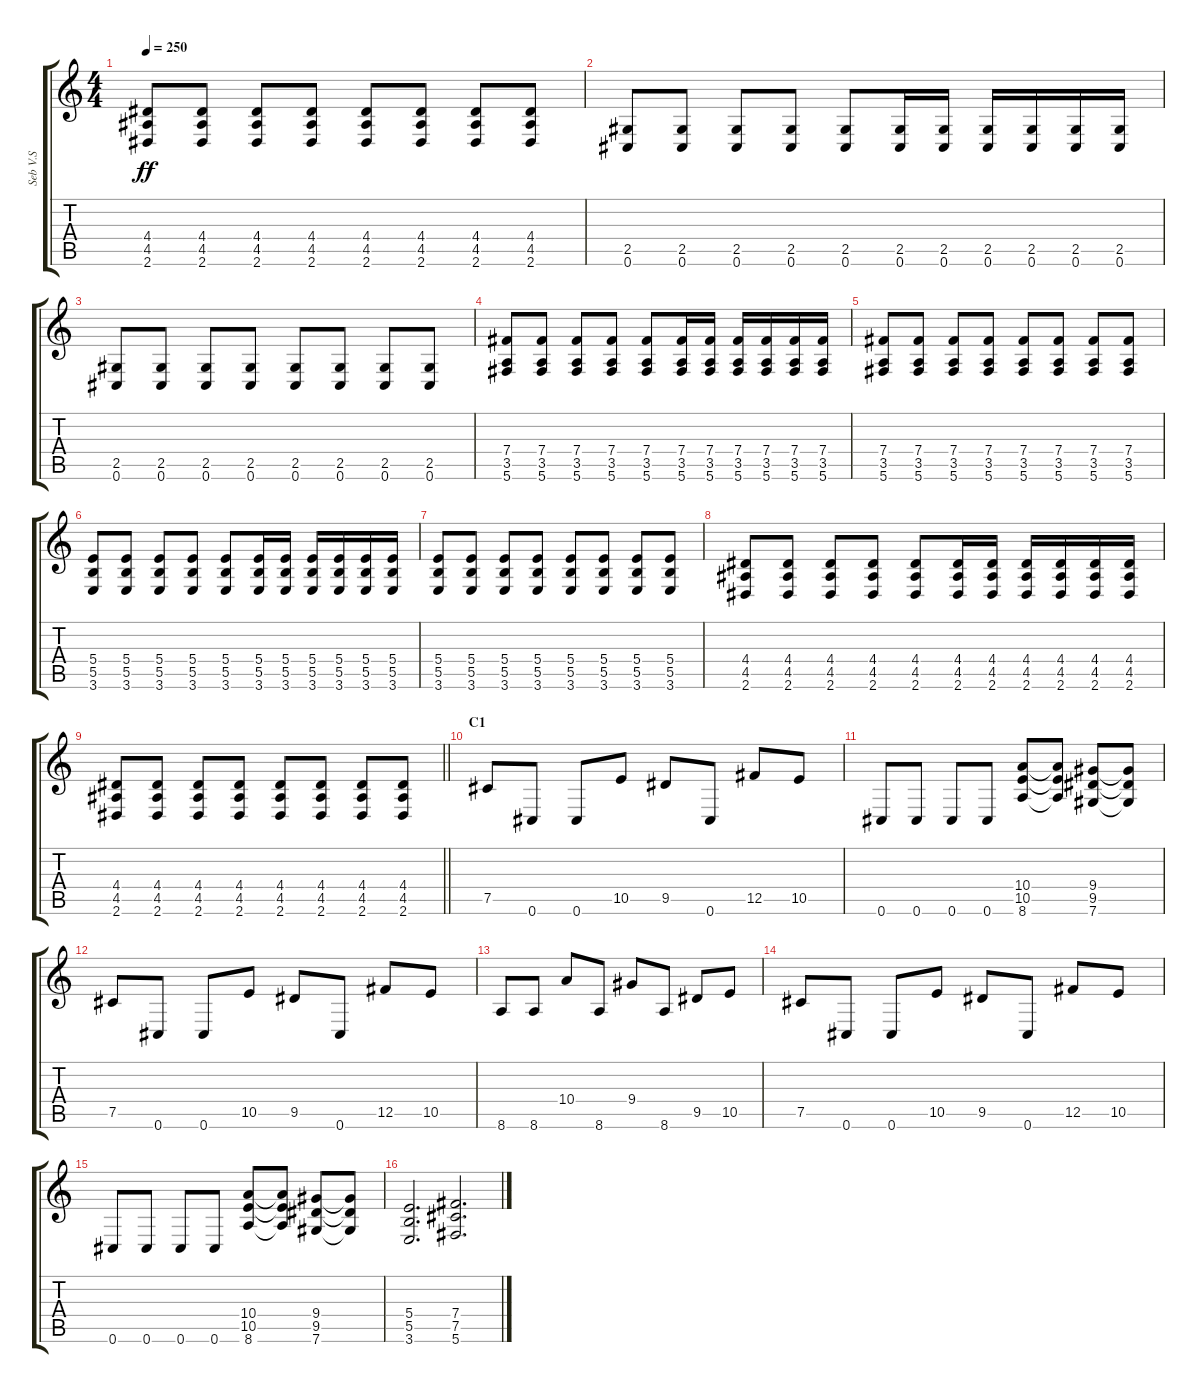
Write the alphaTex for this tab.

\track ("Seb V.S" "Seb V.S") {instrument distortionguitar}
\staff {score tabs}
\tuning (Db4 Ab3 E3 B2 Gb2 Db2) {hide}
\ts (4 4)
\tempo 250
\clef g2
\ks c
(4.4 4.5 2.6).8{dy ff} (4.4 4.5 2.6).8 (4.4 4.5 2.6).8 (4.4 4.5 2.6).8 (4.4 4.5 2.6).8 (4.4 4.5 2.6).8 (4.4 4.5 2.6).8 (4.4 4.5 2.6).8 |
(2.5 0.6).8 (2.5 0.6).8 (2.5 0.6).8 (2.5 0.6).8 (2.5 0.6).8 (2.5 0.6).16 (2.5 0.6).16 (2.5 0.6).16 (2.5 0.6).16 (2.5 0.6).16 (2.5 0.6).16 |
(2.5 0.6).8 (2.5 0.6).8 (2.5 0.6).8 (2.5 0.6).8 (2.5 0.6).8 (2.5 0.6).8 (2.5 0.6).8 (2.5 0.6).8 |
(7.4 3.5 5.6).8 (7.4 3.5 5.6).8 (7.4 3.5 5.6).8 (7.4 3.5 5.6).8 (7.4 3.5 5.6).8 (7.4 3.5 5.6).16 (7.4 3.5 5.6).16 (7.4 3.5 5.6).16 (7.4 3.5 5.6).16 (7.4 3.5 5.6).16 (7.4 3.5 5.6).16 |
(7.4 3.5 5.6).8 (7.4 3.5 5.6).8 (7.4 3.5 5.6).8 (7.4 3.5 5.6).8 (7.4 3.5 5.6).8 (7.4 3.5 5.6).8 (7.4 3.5 5.6).8 (7.4 3.5 5.6).8 |
(5.4 5.5 3.6).8 (5.4 5.5 3.6).8 (5.4 5.5 3.6).8 (5.4 5.5 3.6).8 (5.4 5.5 3.6).8 (5.4 5.5 3.6).16 (5.4 5.5 3.6).16 (5.4 5.5 3.6).16 (5.4 5.5 3.6).16 (5.4 5.5 3.6).16 (5.4 5.5 3.6).16 |
(5.4 5.5 3.6).8 (5.4 5.5 3.6).8 (5.4 5.5 3.6).8 (5.4 5.5 3.6).8 (5.4 5.5 3.6).8 (5.4 5.5 3.6).8 (5.4 5.5 3.6).8 (5.4 5.5 3.6).8 |
(4.4 4.5 2.6).8 (4.4 4.5 2.6).8 (4.4 4.5 2.6).8 (4.4 4.5 2.6).8 (4.4 4.5 2.6).8 (4.4 4.5 2.6).16 (4.4 4.5 2.6).16 (4.4 4.5 2.6).16 (4.4 4.5 2.6).16 (4.4 4.5 2.6).16 (4.4 4.5 2.6).16 |
\barLineRight lightlight
(4.4 4.5 2.6).8 (4.4 4.5 2.6).8 (4.4 4.5 2.6).8 (4.4 4.5 2.6).8 (4.4 4.5 2.6).8 (4.4 4.5 2.6).8 (4.4 4.5 2.6).8 (4.4 4.5 2.6).8 |
\section ("" "C1")
7.5.8 0.6.8 0.6.8 10.5.8 9.5.8 0.6.8 12.5.8 10.5.8 |
0.6.8 0.6.8 0.6.8 0.6.8 (10.4 10.5 8.6).8 (10.4{t} 10.5{t} 8.6{t}).8 (9.4 9.5 7.6).8 (9.4{t} 9.5{t} 7.6{t}).8 |
7.5.8 0.6.8 0.6.8 10.5.8 9.5.8 0.6.8 12.5.8 10.5.8 |
8.6.8 8.6.8 10.4.8 8.6.8 9.4.8 8.6.8 9.5.8 10.5.8 |
7.5.8 0.6.8 0.6.8 10.5.8 9.5.8 0.6.8 12.5.8 10.5.8 |
0.6.8 0.6.8 0.6.8 0.6.8 (10.4 10.5 8.6).8 (10.4{t} 10.5{t} 8.6{t}).8 (9.4 9.5 7.6).8 (9.4{t} 9.5{t} 7.6{t}).8 |
(5.4 5.5 3.6).2{d} (7.4 7.5 5.6).2{d}
